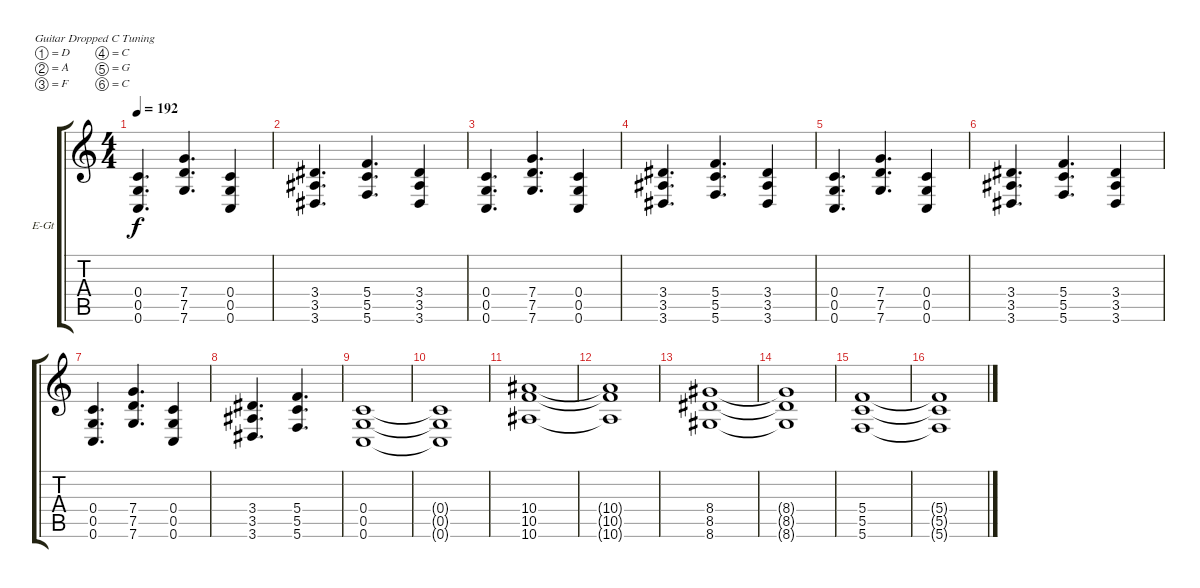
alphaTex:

\defaultSystemsLayout 4
\bracketExtendMode groupsimilarinstruments
\firstSystemTrackNameOrientation horizontal
\otherSystemsTrackNameOrientation horizontal
\track ("Electric Guitar" "E-Gt") {instrument distortionguitar}
\staff {score tabs}
\tuning (D4 A3 F3 C3 G2 C2)
\ts (4 4)
\tempo 192
\clef g2
\ks c
(0.6 0.5 0.4).4{d dy f} (7.6 7.5 7.4).4{d} (0.4 0.5 0.6).4 |
(3.6 3.5 3.4).4{d} (5.4 5.5 5.6).4{d} (3.6 3.5 3.4).4 |
(0.6 0.5 0.4).4{d} (7.6 7.5 7.4).4{d} (0.4 0.5 0.6).4 |
(3.6 3.5 3.4).4{d} (5.4 5.5 5.6).4{d} (3.6 3.5 3.4).4 |
(0.6 0.5 0.4).4{d} (7.6 7.5 7.4).4{d} (0.4 0.5 0.6).4 |
(3.6 3.5 3.4).4{d} (5.4 5.5 5.6).4{d} (3.6 3.5 3.4).4 |
(0.6 0.5 0.4).4{d} (7.6 7.5 7.4).4{d} (0.4 0.5 0.6).4 |
(3.6 3.5 3.4).4{d} (5.4 5.5 5.6).4{d} |
(0.6 0.5 0.4).1 |
(0.4{t} 0.5{t} 0.6{t}).1 |
(10.6 10.5 10.4).1 |
(10.4{t} 10.5{t} 10.6{t}).1 |
(8.6 8.5 8.4).1 |
(8.4{t} 8.5{t} 8.6{t}).1 |
(5.6 5.5 5.4).1 |
(5.4{t} 5.5{t} 5.6{t}).1
